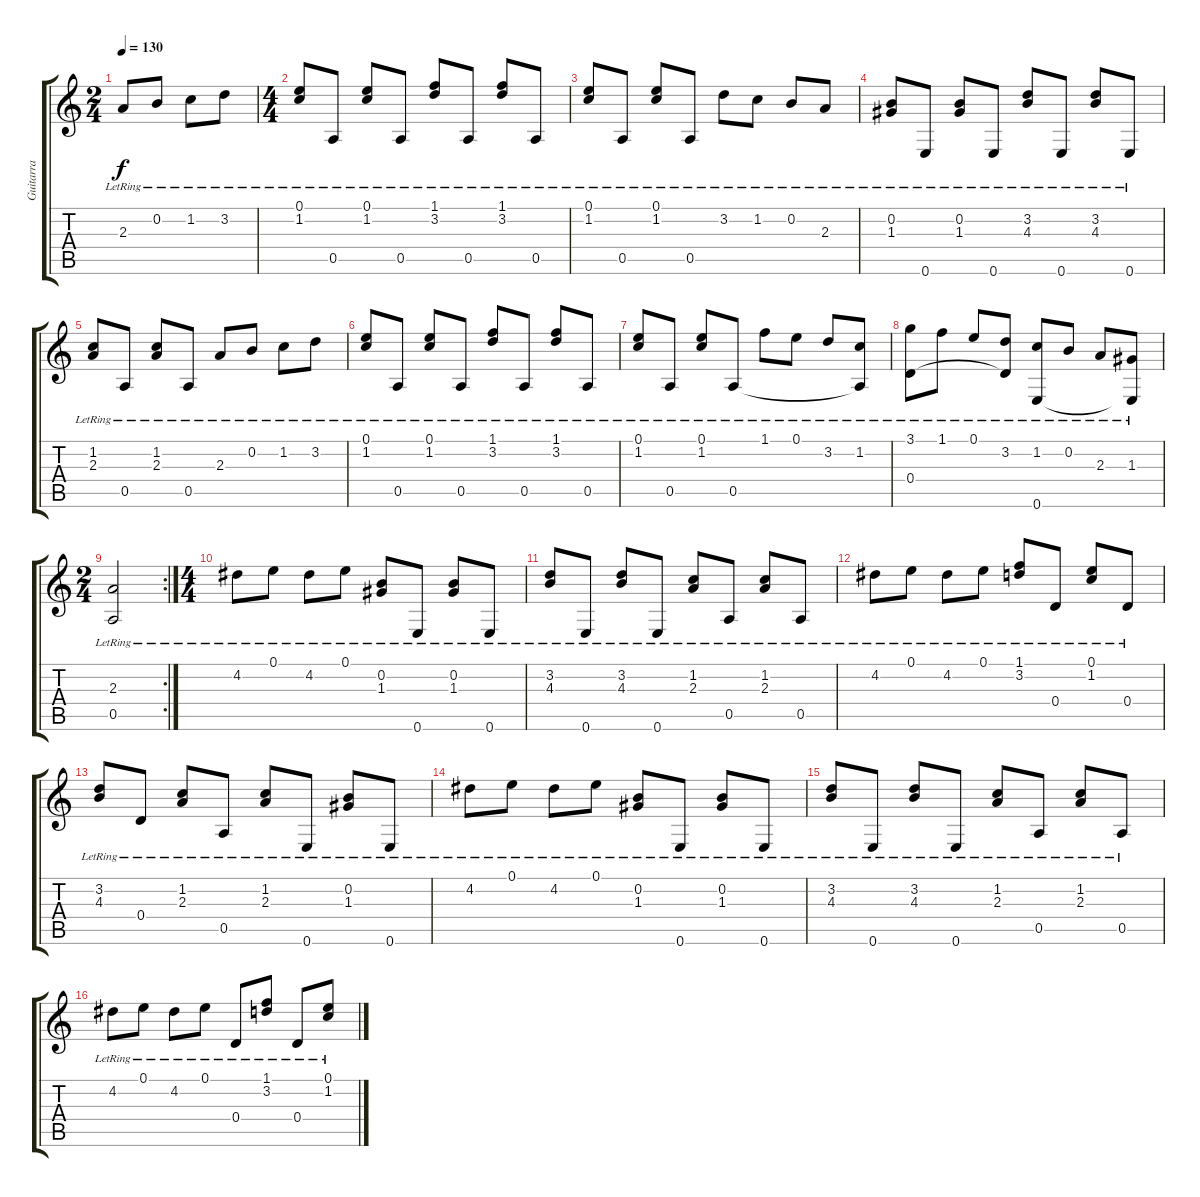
\track ("Guitarra" "Guitarra") {instrument acousticguitarnylon}
\staff {score tabs}
\tuning (E4 B3 G3 D3 A2 E2) {hide}
\ts (2 4)
\tempo 130
\clef g2
\ks c
2.3{lr}.8{dy f instrument acousticguitarnylon} 0.2{lr}.8 1.2{lr}.8 3.2{lr}.8 |
\ts (4 4)
(0.1{lr} 1.2{lr}).8 0.5{lr}.8 (0.1{lr} 1.2{lr}).8 0.5{lr}.8 (1.1{lr} 3.2{lr}).8 0.5{lr}.8 (1.1{lr} 3.2{lr}).8 0.5{lr}.8 |
(0.1{lr} 1.2{lr}).8 0.5{lr}.8 (0.1{lr} 1.2{lr}).8 0.5{lr}.8 3.2{lr}.8 1.2{lr}.8 0.2{lr}.8 2.3{lr}.8 |
(0.2{lr} 1.3{lr}).8 0.6{lr}.8 (0.2{lr} 1.3{lr}).8 0.6{lr}.8 (3.2{lr} 4.3{lr}).8 0.6{lr}.8 (3.2{lr} 4.3{lr}).8 0.6{lr}.8 |
(1.2{lr} 2.3{lr}).8 0.5{lr}.8 (1.2{lr} 2.3{lr}).8 0.5{lr}.8 2.3{lr}.8 0.2{lr}.8 1.2{lr}.8 3.2{lr}.8 |
(0.1{lr} 1.2{lr}).8 0.5{lr}.8 (0.1{lr} 1.2{lr}).8 0.5{lr}.8 (1.1{lr} 3.2{lr}).8 0.5{lr}.8 (1.1{lr} 3.2{lr}).8 0.5{lr}.8 |
(0.1{lr} 1.2{lr}).8 0.5{lr}.8 (0.1{lr} 1.2{lr}).8 0.5{lr}.8 1.1{lr}.8 0.1{lr}.8 3.2{lr}.8 (1.2{lr} 0.5{t}).8 |
(3.1{lr} 0.4{lr}).8 1.1{lr}.8 0.1{lr}.8 (3.2{lr} 0.4{t}).8 (1.2{lr} 0.6{lr}).8 0.2{lr}.8 2.3{lr}.8 (1.3{lr} 0.6{t}).8 |
\rc 2
\ts (2 4)
(2.3{lr} 0.5{lr}).2 |
\ts (4 4)
4.2{lr}.8 0.1{lr}.8 4.2{lr}.8 0.1{lr}.8 (0.2{lr} 1.3{lr}).8 0.6{lr}.8 (0.2{lr} 1.3{lr}).8 0.6{lr}.8 |
(3.2{lr} 4.3{lr}).8 0.6{lr}.8 (3.2{lr} 4.3{lr}).8 0.6{lr}.8 (1.2{lr} 2.3{lr}).8 0.5{lr}.8 (1.2{lr} 2.3{lr}).8 0.5{lr}.8 |
4.2{lr}.8 0.1{lr}.8 4.2{lr}.8 0.1{lr}.8 (1.1{lr} 3.2{lr}).8 0.4{lr}.8 (0.1{lr} 1.2{lr}).8 0.4{lr}.8 |
(3.2{lr} 4.3{lr}).8 0.4{lr}.8 (1.2{lr} 2.3{lr}).8 0.5{lr}.8 (1.2{lr} 2.3{lr}).8 0.6{lr}.8 (0.2{lr} 1.3{lr}).8 0.6{lr}.8 |
4.2{lr}.8 0.1{lr}.8 4.2{lr}.8 0.1{lr}.8 (0.2{lr} 1.3{lr}).8 0.6{lr}.8 (0.2{lr} 1.3{lr}).8 0.6{lr}.8 |
(3.2{lr} 4.3{lr}).8 0.6{lr}.8 (3.2{lr} 4.3{lr}).8 0.6{lr}.8 (1.2{lr} 2.3{lr}).8 0.5{lr}.8 (1.2{lr} 2.3{lr}).8 0.5{lr}.8 |
4.2{lr}.8 0.1{lr}.8 4.2{lr}.8 0.1{lr}.8 0.4{lr}.8 (1.1{lr} 3.2{lr}).8 0.4{lr}.8 (0.1{lr} 1.2{lr}).8
